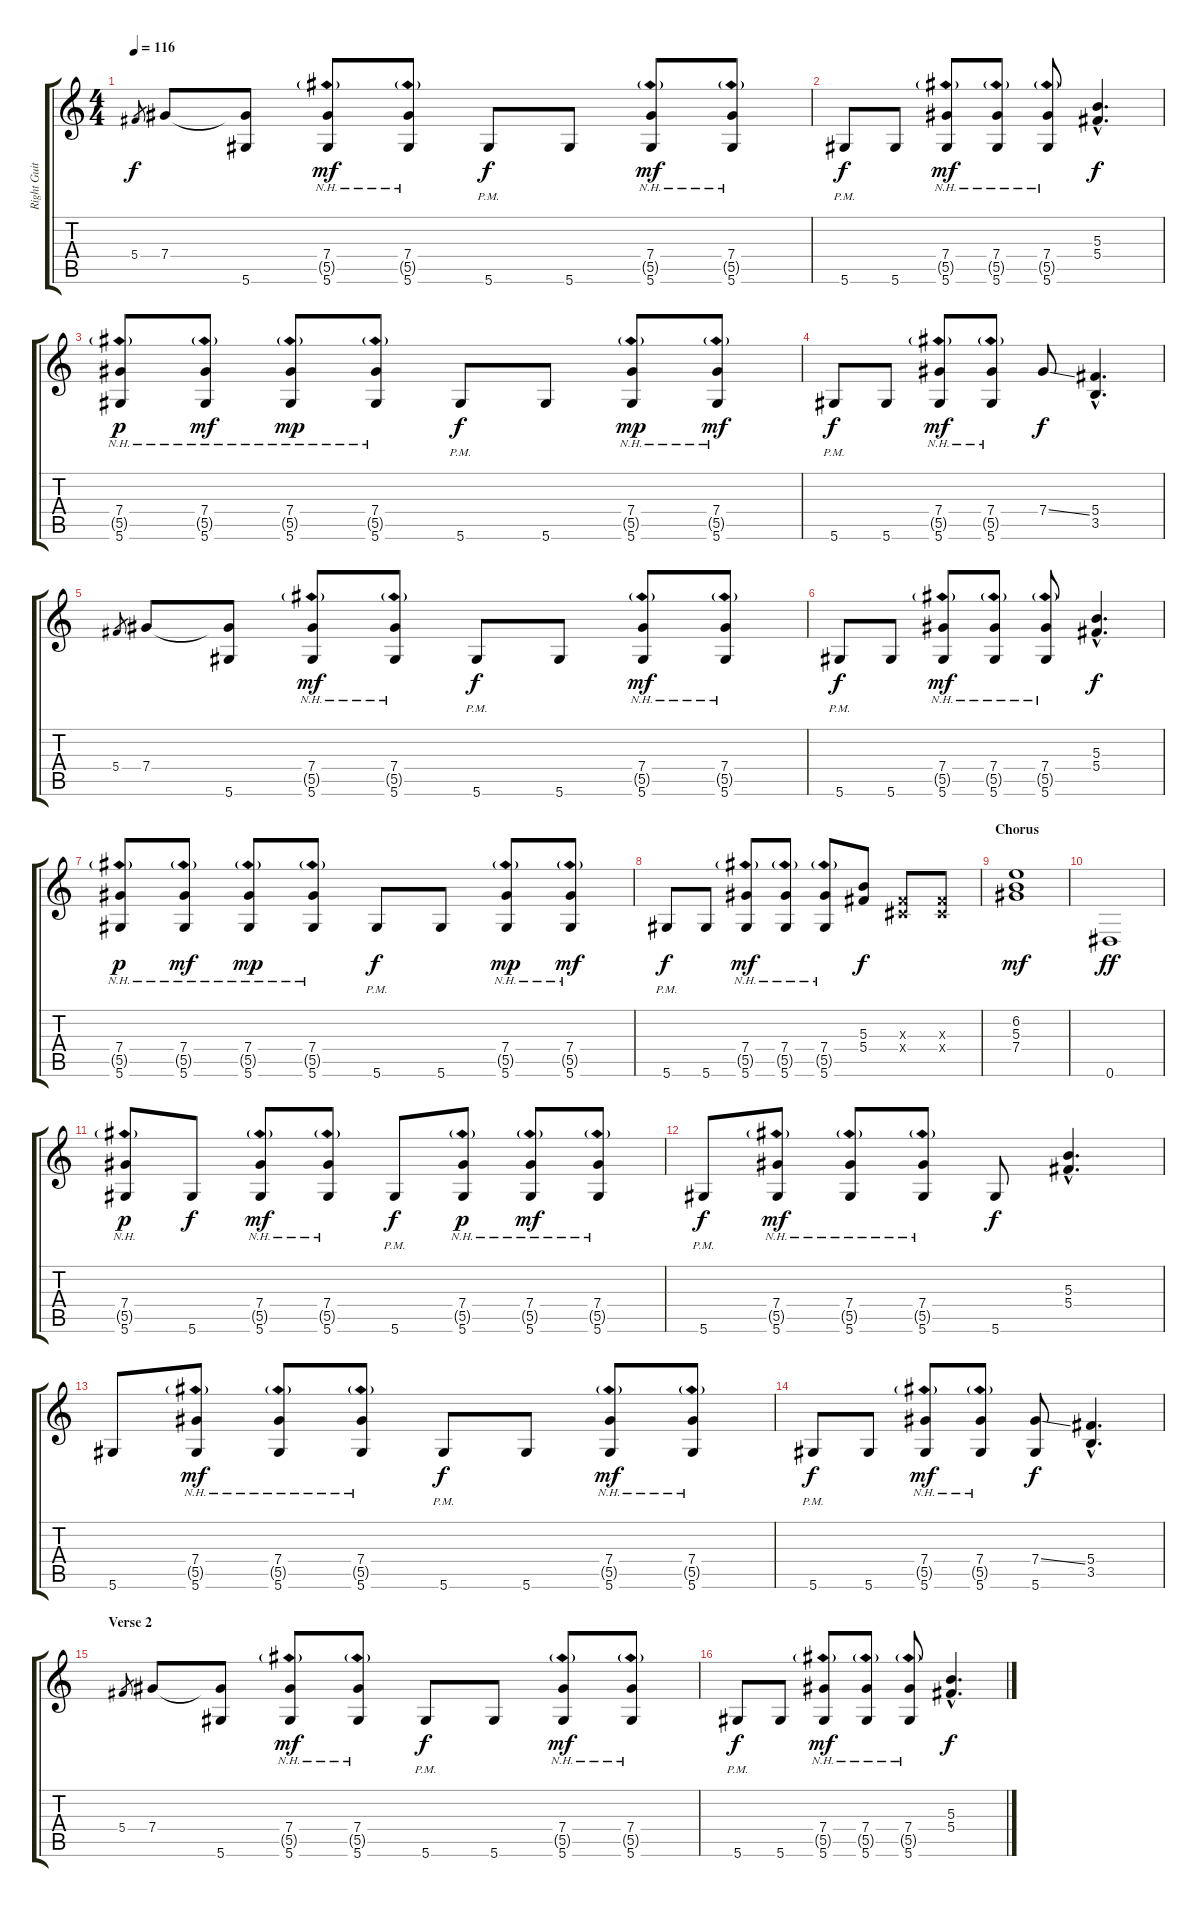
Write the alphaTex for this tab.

\track ("Right Guitar" "Right Guit") {instrument overdrivenguitar}
\staff {score tabs}
\tuning (Eb4 Bb3 Gb3 Db3 Ab2 Eb2) {hide}
\ts (4 4)
\tempo 116
\clef g2
\ks c
5.4.8{gr dy f} 7.4.8 (7.4{t} 5.6).8 (7.4 5.5{nh g} 5.6).8{dy mf} (7.4 5.5{nh g} 5.6).8 5.6{pm}.8{dy f} 5.6.8 (7.4 5.5{nh g} 5.6).8{dy mf} (7.4 5.5{nh g} 5.6).8 |
5.6{pm}.8{dy f} 5.6.8 (7.4 5.5{nh g} 5.6).8{dy mf} (7.4 5.5{nh g} 5.6).8 (7.4 5.5{nh g} 5.6).8 (5.3{hac} 5.4{hac}).4{d dy f} |
(7.4 5.5{nh g} 5.6).8{dy p} (7.4 5.5{nh g} 5.6).8{dy mf} (7.4 5.5{nh g} 5.6).8{dy mp} (7.4 5.5{nh g} 5.6).8 5.6{pm}.8{dy f} 5.6.8 (7.4 5.5{nh g} 5.6).8{dy mp} (7.4 5.5{nh g} 5.6).8{dy mf} |
5.6{pm}.8{dy f} 5.6.8 (7.4 5.5{nh g} 5.6).8{dy mf} (7.4 5.5{nh g} 5.6).8 7.4{ss}.8{dy f} (5.4{hac} 3.5{hac}).4{d} |
5.4.8{gr} 7.4.8 (7.4{t} 5.6).8 (7.4 5.5{nh g} 5.6).8{dy mf} (7.4 5.5{nh g} 5.6).8 5.6{pm}.8{dy f} 5.6.8 (7.4 5.5{nh g} 5.6).8{dy mf} (7.4 5.5{nh g} 5.6).8 |
5.6{pm}.8{dy f} 5.6.8 (7.4 5.5{nh g} 5.6).8{dy mf} (7.4 5.5{nh g} 5.6).8 (7.4 5.5{nh g} 5.6).8 (5.3{hac} 5.4{hac}).4{d dy f} |
(7.4 5.5{nh g} 5.6).8{dy p} (7.4 5.5{nh g} 5.6).8{dy mf} (7.4 5.5{nh g} 5.6).8{dy mp} (7.4 5.5{nh g} 5.6).8 5.6{pm}.8{dy f} 5.6.8 (7.4 5.5{nh g} 5.6).8{dy mp} (7.4 5.5{nh g} 5.6).8{dy mf} |
5.6{pm}.8{dy f} 5.6.8 (7.4 5.5{nh g} 5.6).8{dy mf} (7.4 5.5{nh g} 5.6).8 (7.4 5.5{nh g} 5.6).8 (5.3 5.4).8{dy f} (0.3{x} 0.4{x}).8 (0.3{x} 0.4{x}).8 |
\section ("" "Chorus")
(6.2 5.3 7.4).1{dy mf} |
0.6.1{dy ff} |
(7.4 5.5{nh g} 5.6).8{dy p} 5.6.8{dy f} (7.4 5.5{nh g} 5.6).8{dy mf} (7.4 5.5{nh g} 5.6).8 5.6{pm}.8{dy f} (7.4 5.5{nh g} 5.6).8{dy p} (7.4 5.5{nh g} 5.6).8{dy mf} (7.4 5.5{nh g} 5.6).8 |
5.6{pm}.8{dy f} (7.4 5.5{nh g} 5.6).8{dy mf} (7.4 5.5{nh g} 5.6).8 (7.4 5.5{nh g} 5.6).8 5.6.8{dy f} (5.3{hac} 5.4{hac}).4{d} |
5.6.8 (7.4 5.5{nh g} 5.6).8{dy mf} (7.4 5.5{nh g} 5.6).8 (7.4 5.5{nh g} 5.6).8 5.6{pm}.8{dy f} 5.6.8 (7.4 5.5{nh g} 5.6).8{dy mf} (7.4 5.5{nh g} 5.6).8 |
5.6{pm}.8{dy f} 5.6.8 (7.4 5.5{nh g} 5.6).8{dy mf} (7.4 5.5{nh g} 5.6).8 (7.4{ss} 5.6).8{dy f} (5.4{hac} 3.5{hac}).4{d} |
\section ("" "Verse 2")
5.4.8{gr} 7.4.8 (7.4{t} 5.6).8 (7.4 5.5{nh g} 5.6).8{dy mf} (7.4 5.5{nh g} 5.6).8 5.6{pm}.8{dy f} 5.6.8 (7.4 5.5{nh g} 5.6).8{dy mf} (7.4 5.5{nh g} 5.6).8 |
5.6{pm}.8{dy f} 5.6.8 (7.4 5.5{nh g} 5.6).8{dy mf} (7.4 5.5{nh g} 5.6).8 (7.4 5.5{nh g} 5.6).8 (5.3{hac} 5.4{hac}).4{d dy f}
